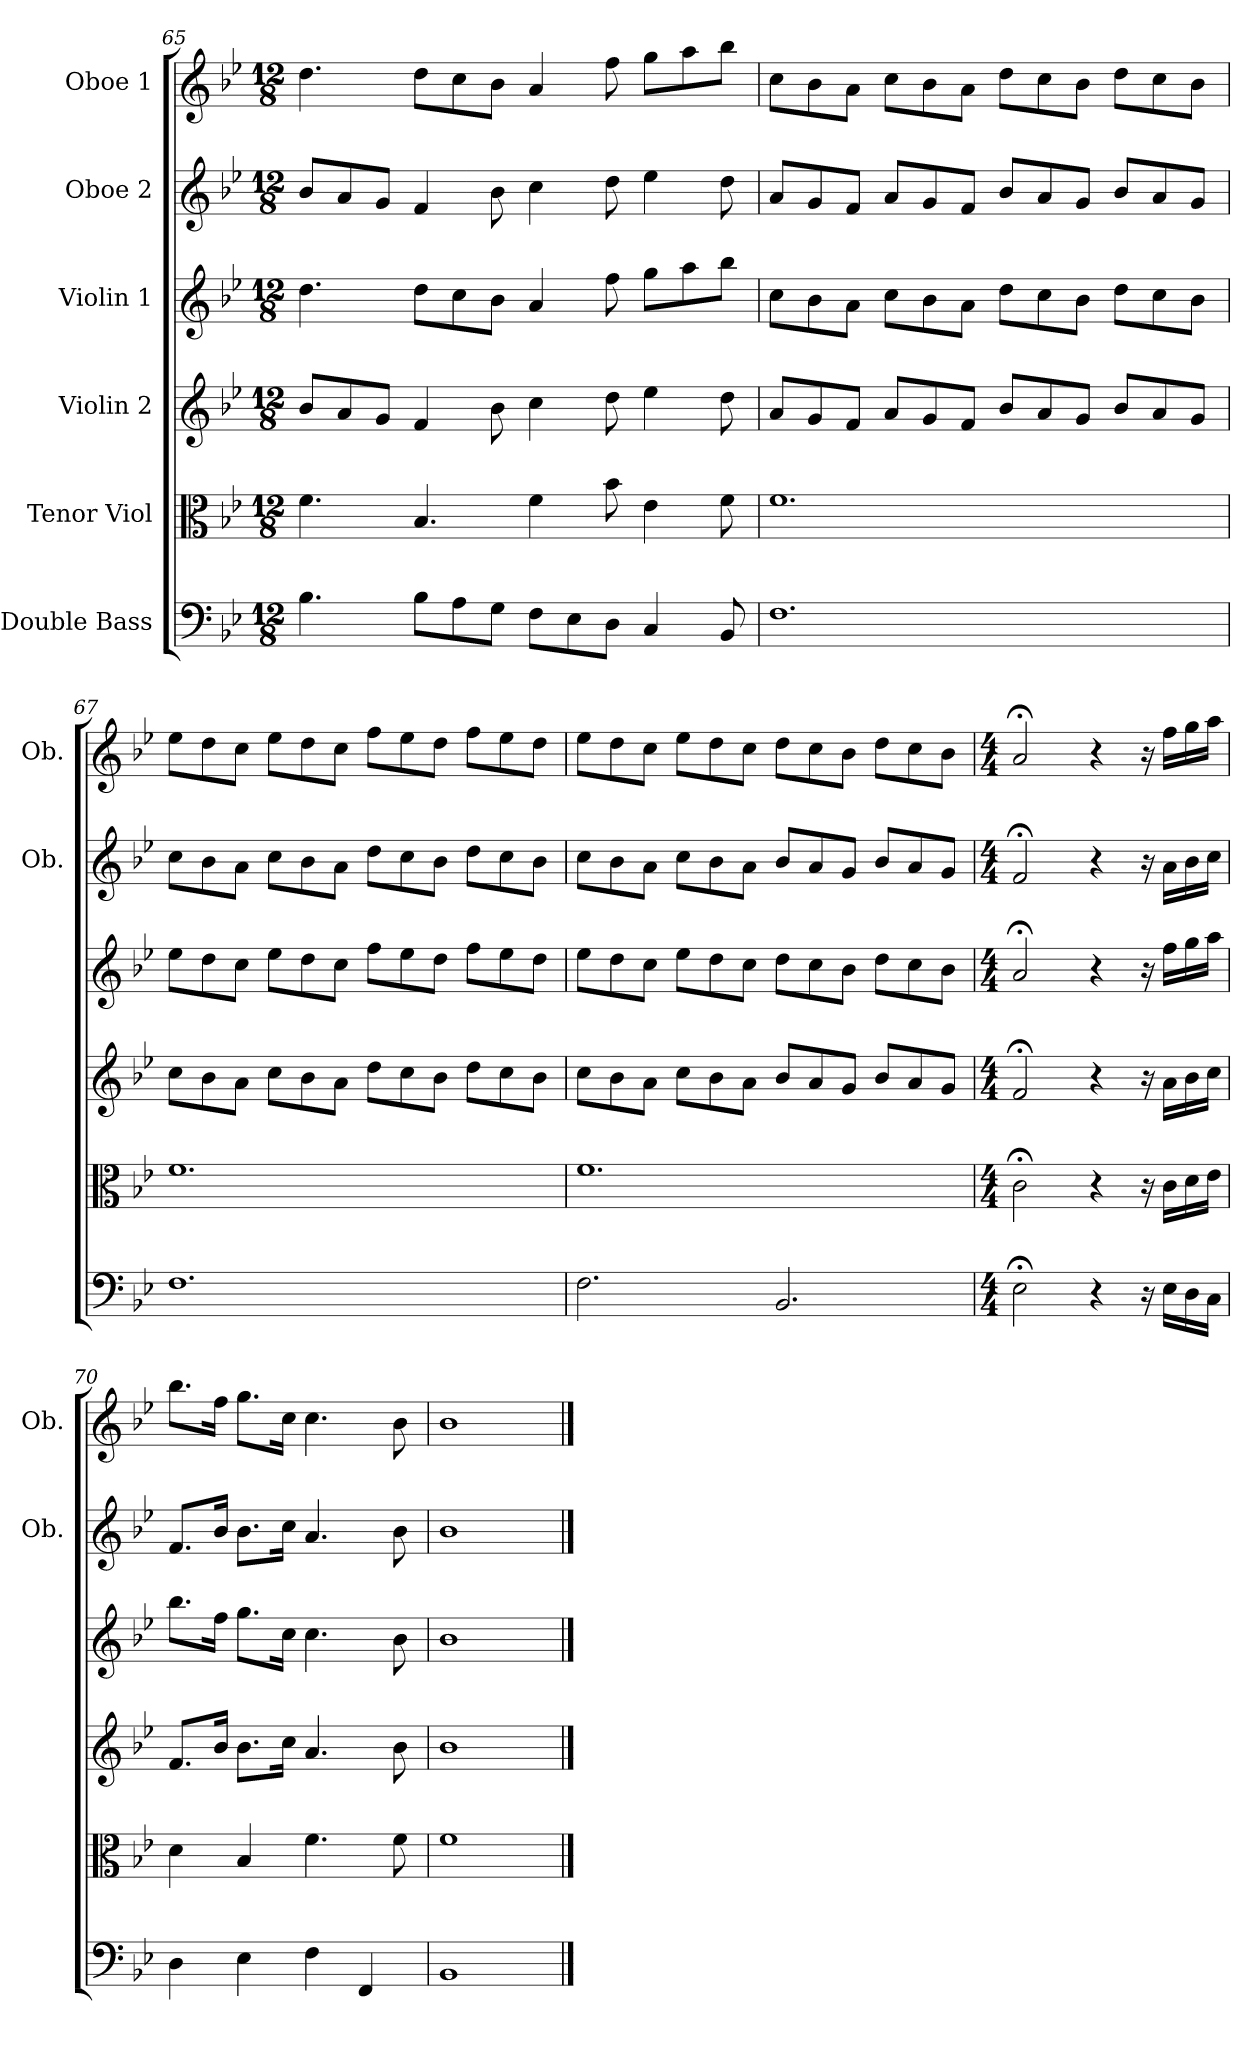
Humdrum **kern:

**kern	**kern	**kern	**kern	**kern	**kern
*part6	*part5	*part4	*part3	*part2	*part1
*staff6	*staff5	*staff4	*staff3	*staff2	*staff1
*I"Double Bass	*I"Tenor Viol	*I"Violin 2	*I"Violin 1	*I"Oboe 2	*I"Oboe 1
*	*	*	*	*I'Ob.	*I'Ob.
!!LO:PB:g=z
*clefF4	*clefC3	*clefG2	*clefG2	*clefG2	*clefG2
*k[b-e-]	*k[b-e-]	*k[b-e-]	*k[b-e-]	*k[b-e-]	*k[b-e-]
*B-:	*B-:	*B-:	*B-:	*B-:	*B-:
*M12/8	*M12/8	*M12/8	*M12/8	*M12/8	*M12/8
=65	=65	=65	=65	=65	=65
4.B-\	4.f\	8b-/L	4.dd\	8b-/L	4.dd\
.	.	8a/	.	8a/	.
.	.	8g/J	.	8g/J	.
8B-\L	4.B-/	4f/	8dd\L	4f/	8dd\L
8A\	.	.	8cc\	.	8cc\
8G\J	.	8b-\	8b-\J	8b-\	8b-\J
8F\L	4f\	4cc\	4a/	4cc\	4a/
8E-\	.	.	.	.	.
8D\J	8b-\	8dd\	8ff\	8dd\	8ff\
4C/	4e-\	4ee-\	8gg\L	4ee-\	8gg\L
.	.	.	8aa\	.	8aa\
8BB-/	8f\	8dd\	8bb-\J	8dd\	8bb-\J
=66	=66	=66	=66	=66	=66
1.F\	1.f\	8a/L	8cc\L	8a/L	8cc\L
.	.	8g/	8b-\	8g/	8b-\
.	.	8f/J	8a\J	8f/J	8a\J
.	.	8a/L	8cc\L	8a/L	8cc\L
.	.	8g/	8b-\	8g/	8b-\
.	.	8f/J	8a\J	8f/J	8a\J
.	.	8b-/L	8dd\L	8b-/L	8dd\L
.	.	8a/	8cc\	8a/	8cc\
.	.	8g/J	8b-\J	8g/J	8b-\J
.	.	8b-/L	8dd\L	8b-/L	8dd\L
.	.	8a/	8cc\	8a/	8cc\
.	.	8g/J	8b-\J	8g/J	8b-\J
=67	=67	=67	=67	=67	=67
1.F\	1.f\	8cc\L	8ee-\L	8cc\L	8ee-\L
.	.	8b-\	8dd\	8b-\	8dd\
.	.	8a\J	8cc\J	8a\J	8cc\J
.	.	8cc\L	8ee-\L	8cc\L	8ee-\L
.	.	8b-\	8dd\	8b-\	8dd\
.	.	8a\J	8cc\J	8a\J	8cc\J
.	.	8dd\L	8ff\L	8dd\L	8ff\L
.	.	8cc\	8ee-\	8cc\	8ee-\
.	.	8b-\J	8dd\J	8b-\J	8dd\J
.	.	8dd\L	8ff\L	8dd\L	8ff\L
.	.	8cc\	8ee-\	8cc\	8ee-\
.	.	8b-\J	8dd\J	8b-\J	8dd\J
!!LO:LB:g=z
=68	=68	=68	=68	=68	=68
2.F\	1.f\	8cc\L	8ee-\L	8cc\L	8ee-\L
.	.	8b-\	8dd\	8b-\	8dd\
.	.	8a\J	8cc\J	8a\J	8cc\J
.	.	8cc\L	8ee-\L	8cc\L	8ee-\L
.	.	8b-\	8dd\	8b-\	8dd\
.	.	8a\J	8cc\J	8a\J	8cc\J
2.BB-/	.	8b-/L	8dd\L	8b-/L	8dd\L
.	.	8a/	8cc\	8a/	8cc\
.	.	8g/J	8b-\J	8g/J	8b-\J
.	.	8b-/L	8dd\L	8b-/L	8dd\L
.	.	8a/	8cc\	8a/	8cc\
.	.	8g/J	8b-\J	8g/J	8b-\J
=69	=69	=69	=69	=69	=69
*M4/4	*M4/4	*M4/4	*M4/4	*M4/4	*M4/4
2E-;<\	2c;<\	2f;</	2a;</	2f;</	2a;</
4r	4r	4r	4r	4r	4r
16r	16r	16r	16r	16r	16r
16E-\LL	16c\LL	16a\LL	16ff\LL	16a\LL	16ff\LL
16D\	16d\	16b-\	16gg\	16b-\	16gg\
16C\JJ	16e-\JJ	16cc\JJ	16aa\JJ	16cc\JJ	16aa\JJ
=70	=70	=70	=70	=70	=70
4D\	4d\	8.f/L	8.bb-\L	8.f/L	8.bb-\L
.	.	16b-/Jk	16ff\Jk	16b-/Jk	16ff\Jk
4E-\	4B-/	8.b-\L	8.gg\L	8.b-\L	8.gg\L
.	.	16cc\Jk	16cc\Jk	16cc\Jk	16cc\Jk
4F\	4.f\	4.a/	4.cc\	4.a/	4.cc\
4FF/	.	.	.	.	.
.	8f\	8b-\	8b-\	8b-\	8b-\
=71	=71	=71	=71	=71	=71
1BB-/	1f\	1b-\	1b-\	1b-\	1b-\
==	==	==	==	==	==
*-	*-	*-	*-	*-	*-
